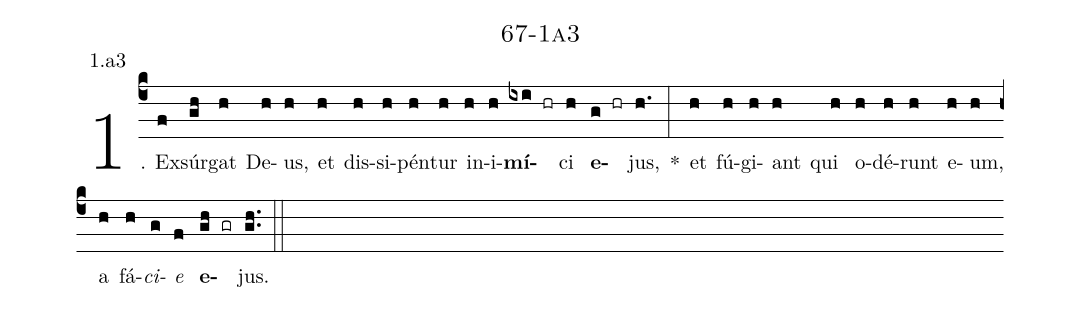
name: 67-1a3;
annotation: 1.a3;
%%
(c4)1. Ex(f)súr(gh)gat(h) De(h)us,(h) et(h) dis(h)si(h)pén(h)tur(h) in(h)i(h)<b>mí</b>(ixi hr)ci(h) <b>e</b>(g hr)jus,(h.) *(:) et(h) fú(h)gi(h)ant(h) qui(h) o(h)dé(h)runt(h) e(h)um,(h) a(h) fá(h)<i>ci</i>(g)<i>e</i>(f) <b>e</b>(gh gr)jus.(gh..) (::)
